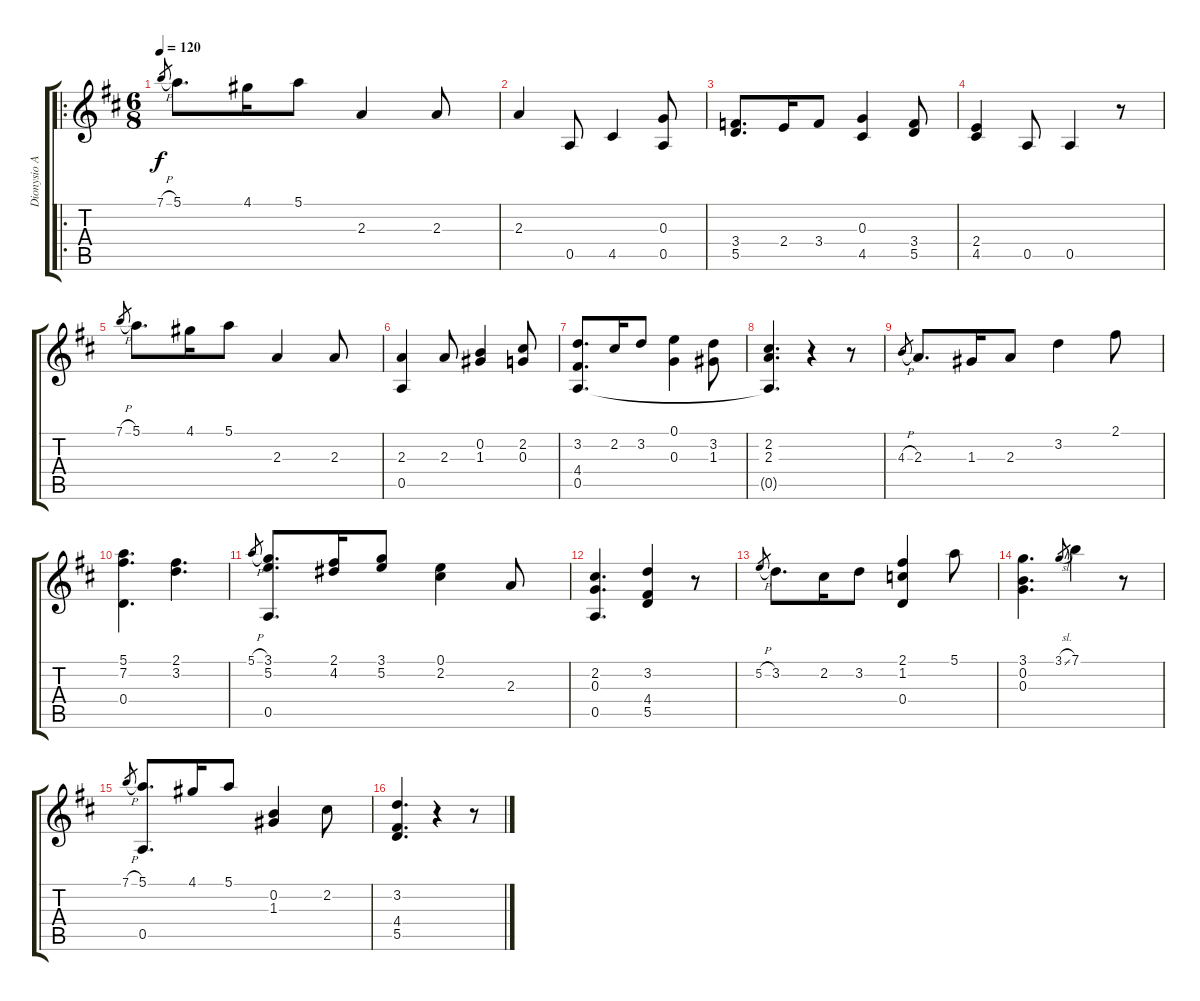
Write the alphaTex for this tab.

\track ("Dionysio Aguado" "Dionysio A") {instrument acousticguitarnylon}
\staff {score tabs}
\tuning (E4 B3 G3 D3 A2 E2) {hide}
\ro
\ts (6 8)
\tempo 120
\clef g2
\ks d
7.1{h}.8{gr dy f} 5.1.8{d} 4.1.16 5.1.8 2.3.4 2.3.8 |
2.3.4 0.5.8 4.5.4 (0.3 0.5).8 |
(3.4 5.5).8{d} 2.4.16 3.4.8 (0.3 4.5).4 (3.4 5.5).8 |
(2.4 4.5).4 0.5.8 0.5.4 r.8 |
7.1{h}.8{gr} 5.1.8{d} 4.1.16 5.1.8 2.3.4 2.3.8 |
(2.3 0.5).4 2.3.8 (0.2 1.3).4 (2.2 0.3).8 |
(3.2 4.4 0.5).8{d} 2.2.16 3.2.8 (0.1 0.3).4 (3.2 1.3).8 |
(2.2 2.3 0.5{t}).4{d} r.4 r.8 |
4.3{h}.8{gr} 2.3.8{d} 1.3.16 2.3.8 3.2.4 2.1.8 |
(5.1 7.2 0.4).4{d} (2.1 3.2).4{d} |
5.1{h}.8{gr} (3.1 5.2 0.5).8{d} (2.1 4.2).16 (3.1 5.2).8 (0.1 2.2).4 2.3.8 |
(2.2 0.3 0.5).4{d} (3.2 4.4 5.5).4 r.8 |
5.2{h}.8{gr} 3.2.8{d} 2.2.16 3.2.8 (2.1 1.2 0.4).4 5.1.8 |
(3.1 0.2 0.3).4{d} 3.1{sl}.8{gr} 7.1.4 r.8 |
7.1{h}.8{gr} (5.1 0.5).8{d} 4.1.16 5.1.8 (0.2 1.3).4 2.2.8 |
(3.2 4.4 5.5).4{d} r.4 r.8
